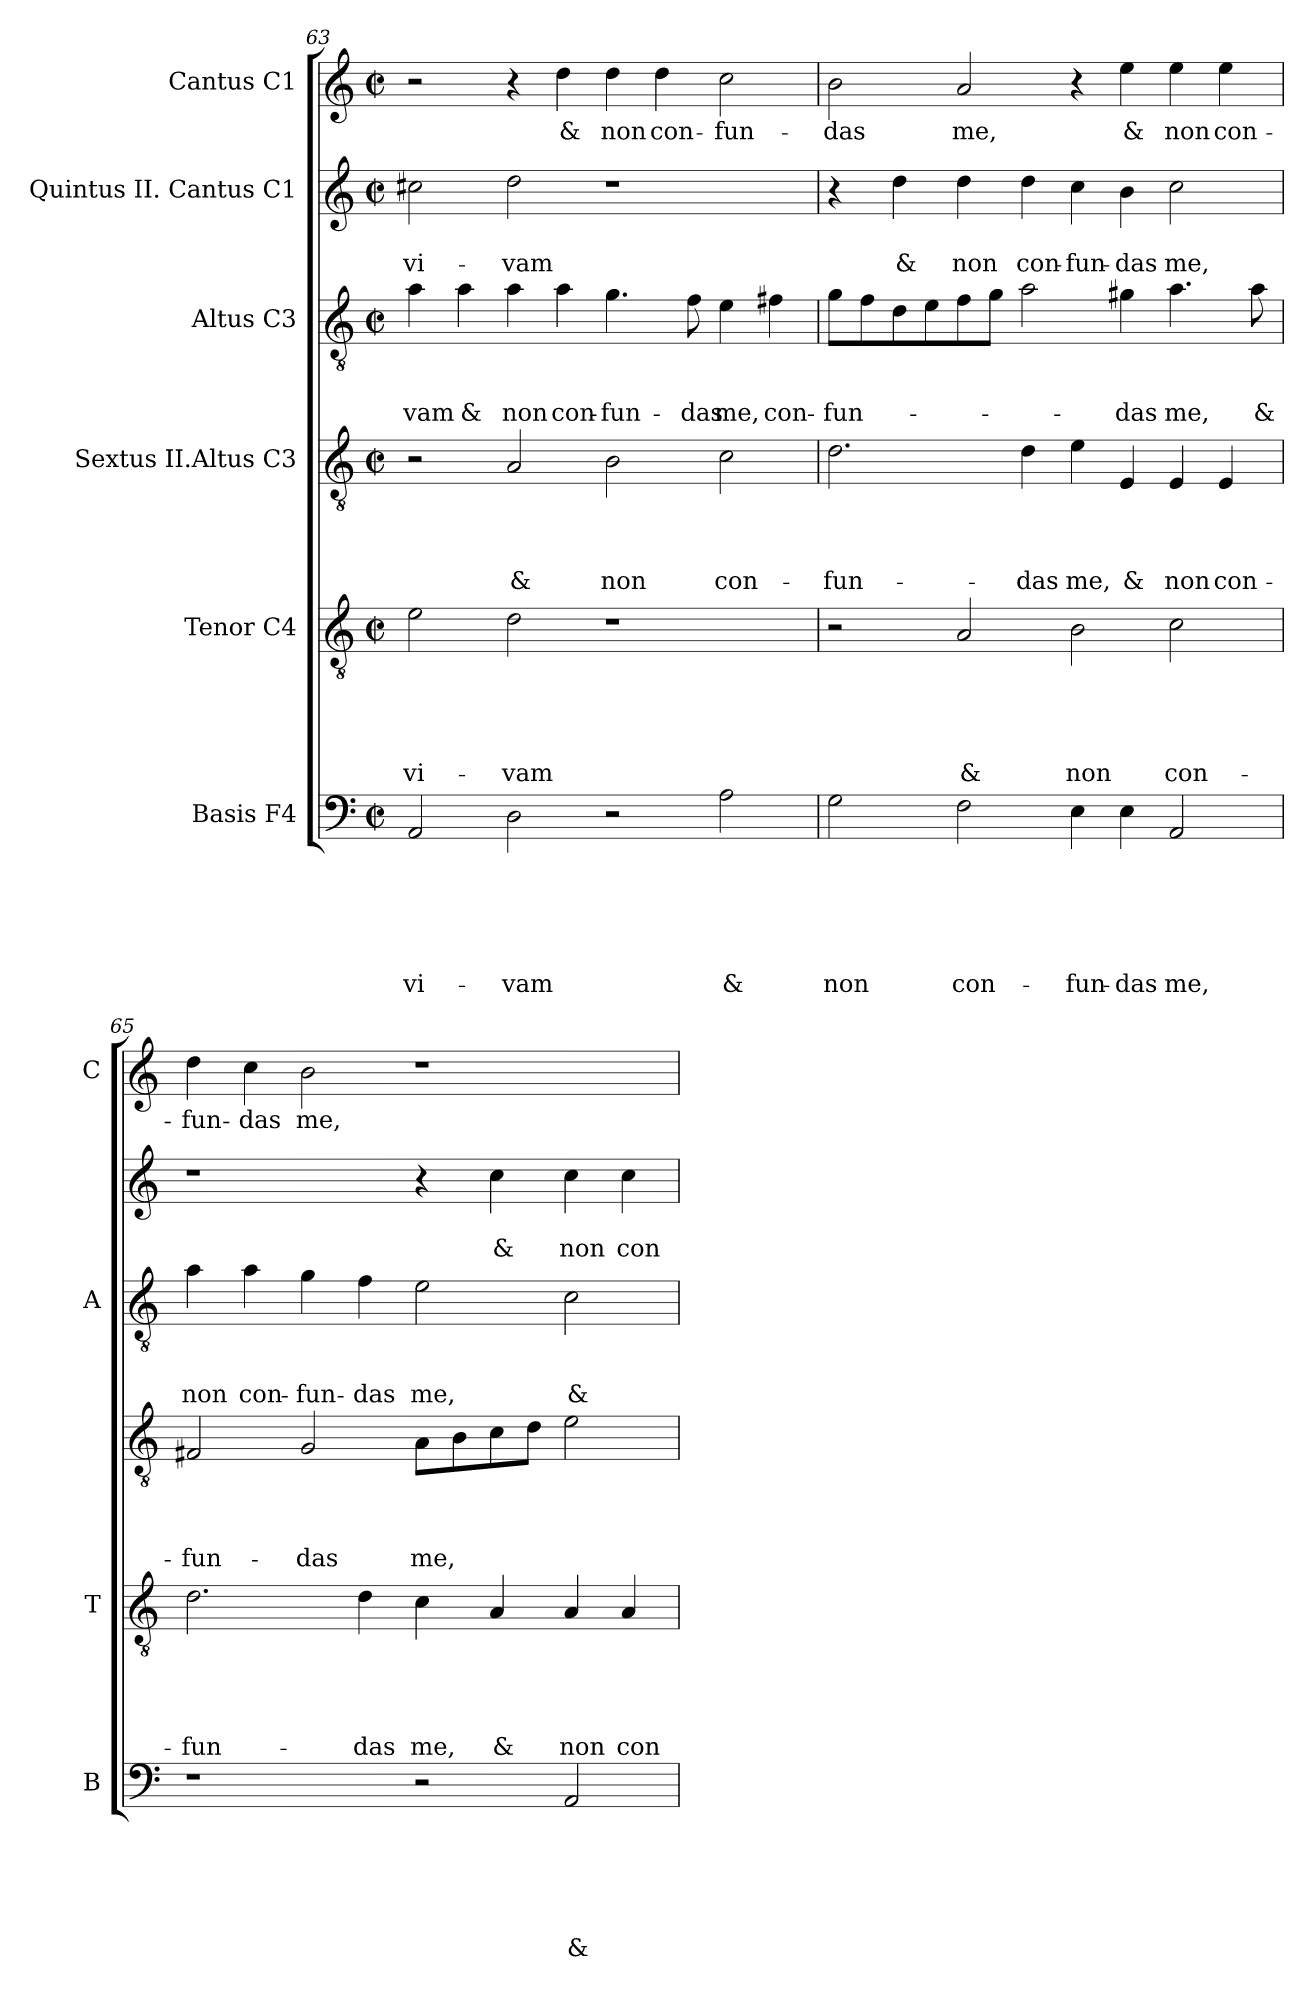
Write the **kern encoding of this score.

**kern	**text	**text	**text	**text	**text	**text	**kern	**text	**text	**text	**text	**text	**kern	**text	**text	**text	**text	**kern	**text	**text	**text	**kern	**text	**text	**kern	**text
*part6	*part6	*part6	*part6	*part6	*part6	*part6	*part5	*part5	*part5	*part5	*part5	*part5	*part4	*part4	*part4	*part4	*part4	*part3	*part3	*part3	*part3	*part2	*part2	*part2	*part1	*part1
*staff6	*staff6	*staff6	*staff6	*staff6	*staff6	*staff6	*staff5	*staff5	*staff5	*staff5	*staff5	*staff5	*staff4	*staff4	*staff4	*staff4	*staff4	*staff3	*staff3	*staff3	*staff3	*staff2	*staff2	*staff2	*staff1	*staff1
*I"Basis F4	*	*	*	*	*	*	*I"Tenor C4	*	*	*	*	*	*I"Sextus II.Altus C3	*	*	*	*	*I"Altus C3	*	*	*	*I"Quintus II. Cantus C1	*	*	*I"Cantus C1	*
*I'B	*	*	*	*	*	*	*I'T	*	*	*	*	*	*	*	*	*	*	*I'A	*	*	*	*	*	*	*I'C	*
*clefF4	*	*	*	*	*	*	*clefGv2	*	*	*	*	*	*clefGv2	*	*	*	*	*clefGv2	*	*	*	*clefG2	*	*	*clefG2	*
*k[]	*	*	*	*	*	*	*k[]	*	*	*	*	*	*k[]	*	*	*	*	*k[]	*	*	*	*k[]	*	*	*k[]	*
*C:	*	*	*	*	*	*	*C:	*	*	*	*	*	*C:	*	*	*	*	*C:	*	*	*	*C:	*	*	*C:	*
*M2/2	*	*	*	*	*	*	*M2/2	*	*	*	*	*	*M2/2	*	*	*	*	*M2/2	*	*	*	*M2/2	*	*	*M2/2	*
*met(c|)	*	*	*	*	*	*	*met(c|)	*	*	*	*	*	*met(c|)	*	*	*	*	*met(c|)	*	*	*	*met(c|)	*	*	*met(c|)	*
=63	=63	=63	=63	=63	=63	=63	=63	=63	=63	=63	=63	=63	=63	=63	=63	=63	=63	=63	=63	=63	=63	=63	=63	=63	=63	=63
2AA/	.	.	.	.	.	vi-	2e\	.	.	.	.	vi-	2r	.	.	.	.	4a\	.	.	-vam	2cc#X\	.	vi-	2r	.
.	.	.	.	.	.	.	.	.	.	.	.	.	.	.	.	.	.	4a\	.	.	&	.	.	.	.	.
2D\	.	.	.	.	.	-vam	2d\	.	.	.	.	-vam	2A/	.	.	.	&	4a\	.	.	non	2dd\	.	-vam	4r	.
.	.	.	.	.	.	.	.	.	.	.	.	.	.	.	.	.	.	4a\	.	.	con-	.	.	.	4dd\	&
2r	.	.	.	.	.	.	1r	.	.	.	.	.	2B\	.	.	.	non	4.g\	.	.	-fun-	1r	.	.	4dd\	non
.	.	.	.	.	.	.	.	.	.	.	.	.	.	.	.	.	.	.	.	.	.	.	.	.	4dd\	con-
.	.	.	.	.	.	.	.	.	.	.	.	.	.	.	.	.	.	8f\	.	.	-das	.	.	.	.	.
2A\	.	.	.	.	.	&	.	.	.	.	.	.	2c\	.	.	.	con-	4e\	.	.	me,	.	.	.	2cc\	-fun-
.	.	.	.	.	.	.	.	.	.	.	.	.	.	.	.	.	.	4f#X\	.	.	con-	.	.	.	.	.
!!LO:LB:g=z
=64	=64	=64	=64	=64	=64	=64	=64	=64	=64	=64	=64	=64	=64	=64	=64	=64	=64	=64	=64	=64	=64	=64	=64	=64	=64	=64
2G\	.	.	.	.	.	non	2r	.	.	.	.	.	2.d\	.	.	.	-fun-	8g\L	.	.	-fun-	4r	.	.	2b\	-das
.	.	.	.	.	.	.	.	.	.	.	.	.	.	.	.	.	.	8f\	.	.	.	.	.	.	.	.
.	.	.	.	.	.	.	.	.	.	.	.	.	.	.	.	.	.	8d\	.	.	.	4dd\	.	&	.	.
.	.	.	.	.	.	.	.	.	.	.	.	.	.	.	.	.	.	8e\	.	.	.	.	.	.	.	.
2F\	.	.	.	.	.	con-	2A/	.	.	.	.	&	.	.	.	.	.	8f\	.	.	.	4dd\	.	non	2a/	me,
.	.	.	.	.	.	.	.	.	.	.	.	.	.	.	.	.	.	8g\J	.	.	.	.	.	.	.	.
.	.	.	.	.	.	.	.	.	.	.	.	.	4d\	.	.	.	-das	2a\	.	.	.	4dd\	.	con-	.	.
4E\	.	.	.	.	.	-fun-	2B\	.	.	.	.	non	4e\	.	.	.	me,	.	.	.	.	4cc\	.	-fun-	4r	.
4E\	.	.	.	.	.	-das	.	.	.	.	.	.	4E/	.	.	.	&	4g#X\	.	.	-das	4b\	.	-das	4ee\	&
2AA/	.	.	.	.	.	me,	2c\	.	.	.	.	con-	4E/	.	.	.	non	4.a\	.	.	me,	2cc\	.	me,	4ee\	non
.	.	.	.	.	.	.	.	.	.	.	.	.	4E/	.	.	.	con-	.	.	.	.	.	.	.	4ee\	con-
.	.	.	.	.	.	.	.	.	.	.	.	.	.	.	.	.	.	8a\	.	.	&	.	.	.	.	.
=65	=65	=65	=65	=65	=65	=65	=65	=65	=65	=65	=65	=65	=65	=65	=65	=65	=65	=65	=65	=65	=65	=65	=65	=65	=65	=65
1r	.	.	.	.	.	.	2.d\	.	.	.	.	-fun-	2F#X/	.	.	.	-fun-	4a\	.	.	non	1r	.	.	4dd\	-fun-
.	.	.	.	.	.	.	.	.	.	.	.	.	.	.	.	.	.	4a\	.	.	con-	.	.	.	4cc\	-das
.	.	.	.	.	.	.	.	.	.	.	.	.	2G/	.	.	.	-das	4g\	.	.	-fun-	.	.	.	2b\	me,
.	.	.	.	.	.	.	4d\	.	.	.	.	-das	.	.	.	.	.	4f\	.	.	-das	.	.	.	.	.
2r	.	.	.	.	.	.	4c\	.	.	.	.	me,	8A\L	.	.	.	me,	2e\	.	.	me,	4r	.	.	1r	.
.	.	.	.	.	.	.	.	.	.	.	.	.	8B\	.	.	.	.	.	.	.	.	.	.	.	.	.
.	.	.	.	.	.	.	4A/	.	.	.	.	&	8c\	.	.	.	.	.	.	.	.	4cc\	.	&	.	.
.	.	.	.	.	.	.	.	.	.	.	.	.	8d\J	.	.	.	.	.	.	.	.	.	.	.	.	.
2AA/	.	.	.	.	.	&	4A/	.	.	.	.	non	2e\	.	.	.	.	2c\	.	.	&	4cc\	.	non	.	.
.	.	.	.	.	.	.	4A/	.	.	.	.	con-	.	.	.	.	.	.	.	.	.	4cc\	.	con-	.	.
=	=	=	=	=	=	=	=	=	=	=	=	=	=	=	=	=	=	=	=	=	=	=	=	=	=	=
*-	*-	*-	*-	*-	*-	*-	*-	*-	*-	*-	*-	*-	*-	*-	*-	*-	*-	*-	*-	*-	*-	*-	*-	*-	*-	*-
